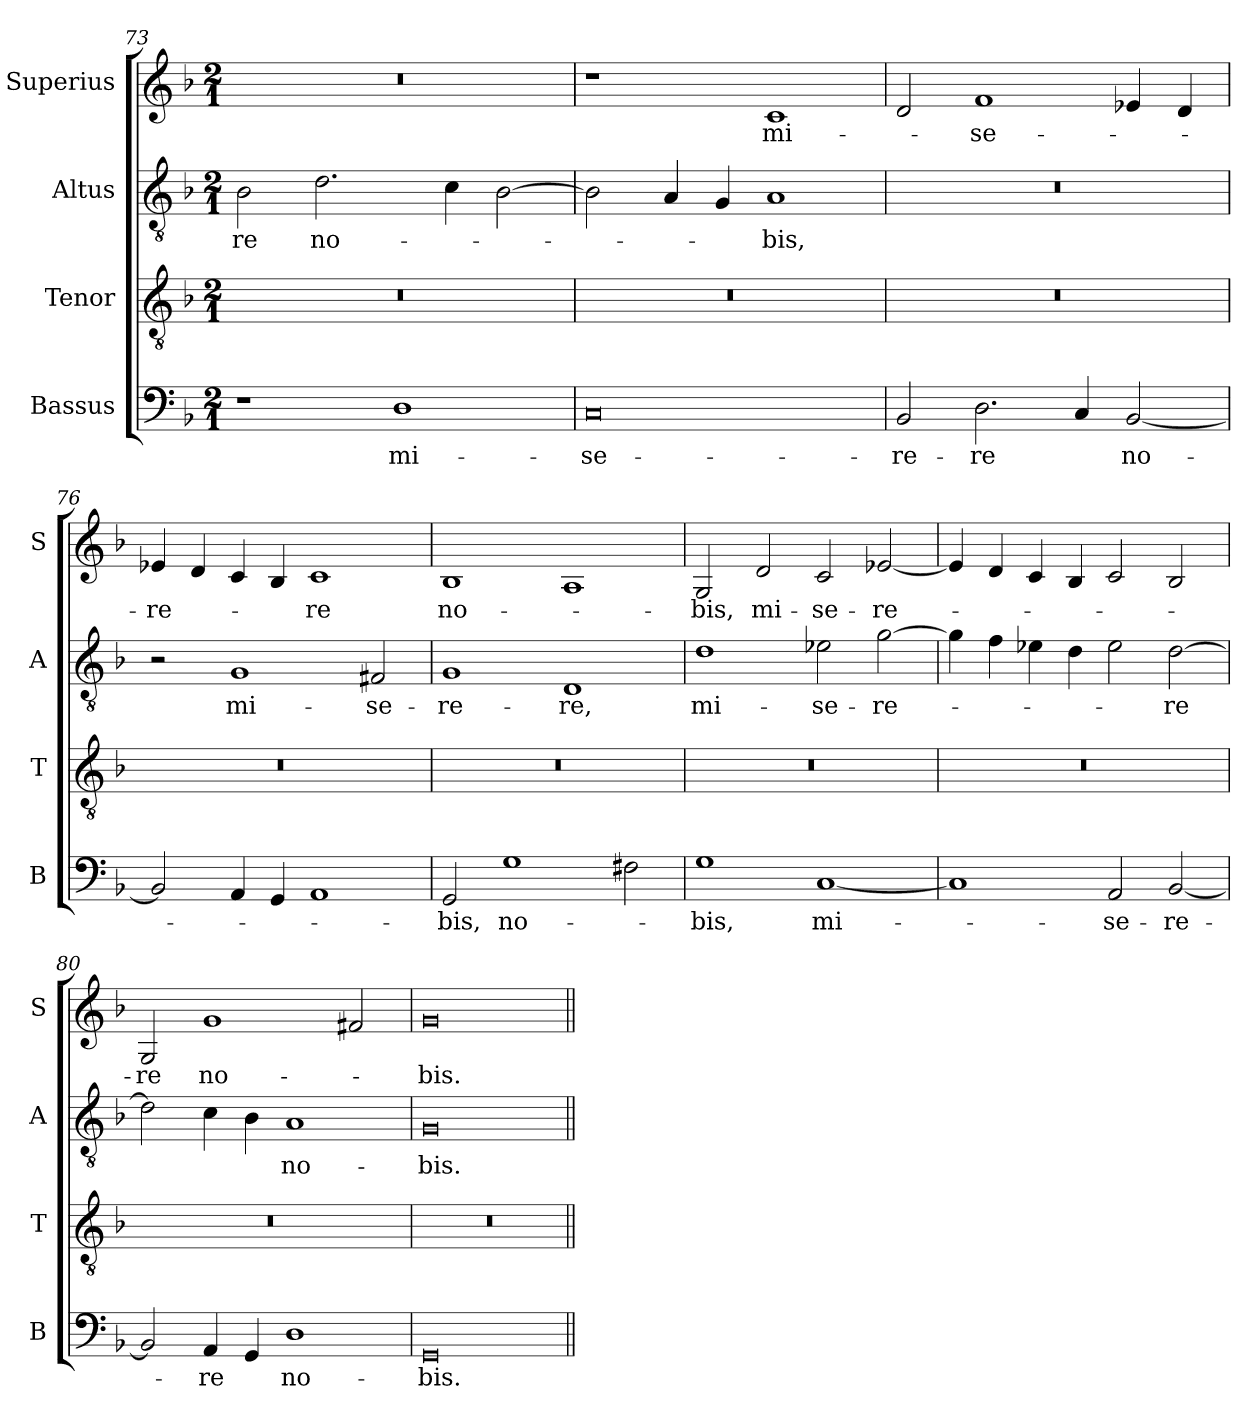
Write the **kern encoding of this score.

**kern	**text	**kern	**kern	**text	**kern	**text
*part4	*part4	*part3	*part2	*part2	*part1	*part1
*staff4	*staff4	*staff3	*staff2	*staff2	*staff1	*staff1
*I"Bassus	*	*I"Tenor	*I"Altus	*	*I"Superius	*
*I'B	*	*I'T	*I'A	*	*I'S	*
*clefF4	*	*clefGv2	*clefGv2	*	*clefG2	*
*k[b-]	*	*k[b-]	*k[b-]	*	*k[b-]	*
*M2/1	*	*M2/1	*M2/1	*	*M2/1	*
=73	=73	=73	=73	=73	=73	=73
!	!	!	!	!LO:LY:i	!	!
1r	.	0r	2B-	-re	0r	.
!	!	!	!	!LO:LY:i	!	!
.	.	.	2.d	no-	.	.
!	!LO:LY:i	!	!	!	!	!
1D	mi-	.	.	.	.	.
.	.	.	4c	.	.	.
.	.	.	[2B-	.	.	.
=74	=74	=74	=74	=74	=74	=74
!	!LO:LY:i	!	!	!	!	!
0C	-se-	0r	2B-]	.	1r	.
.	.	.	4A	.	.	.
.	.	.	4G	.	.	.
!	!	!	!	!LO:LY:i	!	!LO:LY:i
.	.	.	1A	-bis,	1c	mi-
=75	=75	=75	=75	=75	=75	=75
!	!LO:LY:i	!	!	!	!	!
2BB-	-re-	0r	0r	.	2d	.
!	!LO:LY:i	!	!	!	!	!LO:LY:i
2.D	-re	.	.	.	1f	-se-
4C	.	.	.	.	.	.
!	!LO:LY:i	!	!	!	!	!
[2BB-	no-	.	.	.	4e-X	.
.	.	.	.	.	4d	.
=76	=76	=76	=76	=76	=76	=76
!	!	!	!	!	!	!LO:LY:i
2BB-]	.	0r	2r	.	4e-X	-re-
.	.	.	.	.	4d	.
!	!	!	!	!LO:LY:i	!	!
4AA	.	.	1G	mi-	4c	.
4GG	.	.	.	.	4B-	.
!	!	!	!	!	!	!LO:LY:i
1AA	.	.	.	.	1c	-re
!	!	!	!	!LO:LY:i	!	!
.	.	.	2F#X	-se-	.	.
=77	=77	=77	=77	=77	=77	=77
!	!LO:LY:i	!	!	!LO:LY:i	!	!LO:LY:i
2GG	-bis,	0r	1G	-re-	1B-	no-
!	!LO:LY:i	!	!	!	!	!
1G	no-	.	.	.	.	.
!	!	!	!	!LO:LY:i	!	!
.	.	.	1D	-re,	1A	.
2F#X	.	.	.	.	.	.
=78	=78	=78	=78	=78	=78	=78
!	!LO:LY:i	!	!	!LO:LY:i	!	!LO:LY:i
1G	-bis,	0r	1d	mi-	2G	-bis,
!	!	!	!	!	!	!LO:LY:i
.	.	.	.	.	2d	mi-
!	!LO:LY:i	!	!	!LO:LY:i	!	!LO:LY:i
[1C	mi-	.	2e-i	-se-	2c	-se-
!	!	!	!	!LO:LY:i	!	!LO:LY:i
.	.	.	[2g	-re-	[2e-X	-re-
=79	=79	=79	=79	=79	=79	=79
1C]	.	0r	4g]	.	4e-]	.
.	.	.	4f	.	4d	.
.	.	.	4e-i	.	4c	.
.	.	.	4d	.	4B-	.
!	!LO:LY:i	!	!	!	!	!
2AA	-se-	.	2e-i	.	2c	.
!	!LO:LY:i	!	!	!LO:LY:i	!	!
[2BB-	-re-	.	[2d	-re	2B-	.
=80	=80	=80	=80	=80	=80	=80
!	!	!	!	!	!	!LO:LY:i
2BB-]	.	0r	2d]	.	2G	-re
!	!LO:LY:i	!	!	!	!	!LO:LY:i
4AA	-re	.	4c	.	1g	no-
4GG	.	.	4B-	.	.	.
1D	no-	.	1A	no-	.	.
.	.	.	.	.	2f#X	.
=81	=81	=81	=81	=81	=81	=81
0GG	-bis.	0r	0G	-bis.	0g	-bis.
=||	=||	=||	=||	=||	=||	=||
*-	*-	*-	*-	*-	*-	*-
